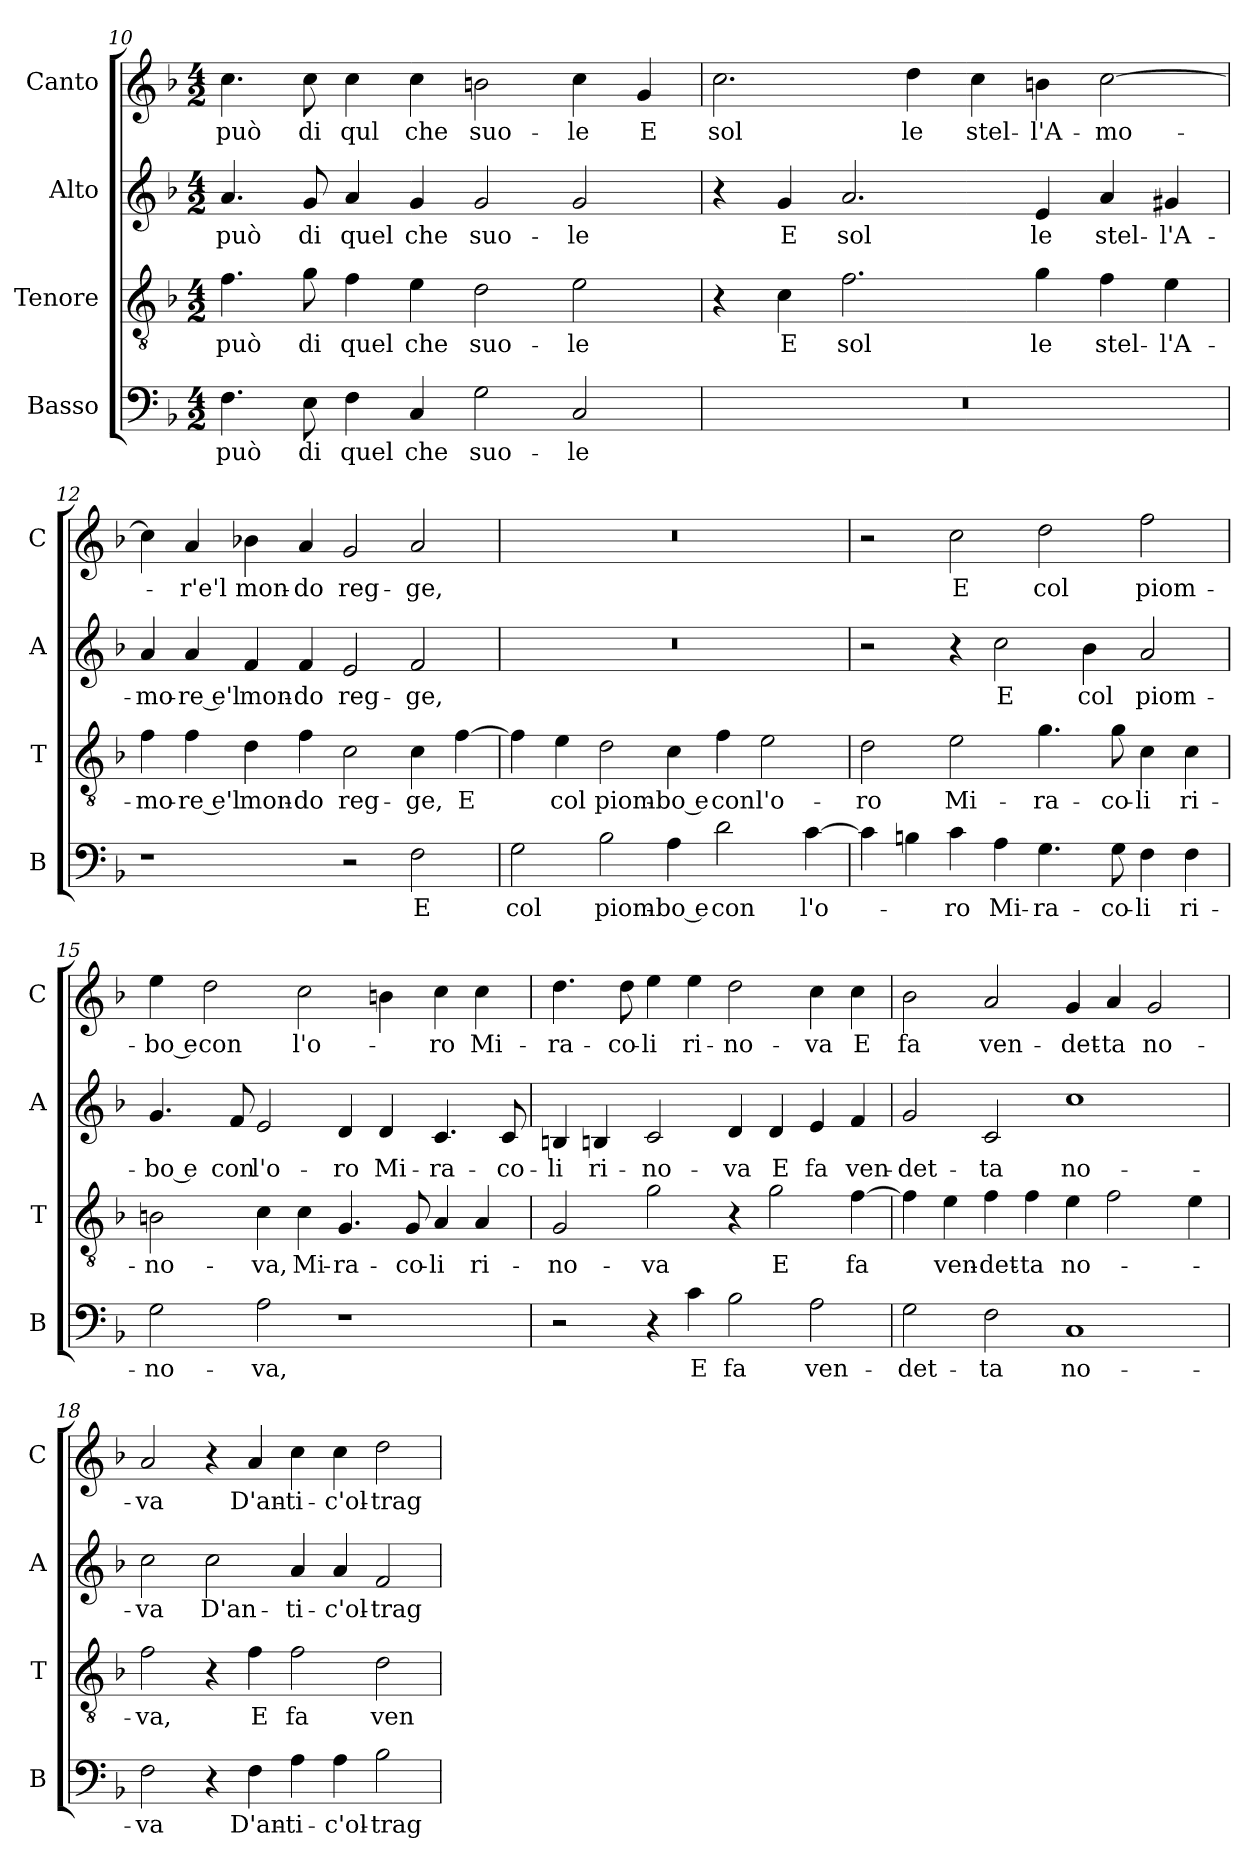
**kern	**text	**kern	**text	**kern	**text	**kern	**text
*part4	*part4	*part3	*part3	*part2	*part2	*part1	*part1
*staff4	*staff4	*staff3	*staff3	*staff2	*staff2	*staff1	*staff1
*I"Basso	*	*I"Tenore	*	*I"Alto	*	*I"Canto	*
*I'B	*	*I'T	*	*I'A	*	*I'C	*
*clefF4	*	*clefGv2	*	*clefG2	*	*clefG2	*
*k[b-]	*	*k[b-]	*	*k[b-]	*	*k[b-]	*
*M4/2	*	*M4/2	*	*M4/2	*	*M4/2	*
=10	=10	=10	=10	=10	=10	=10	=10
4.F	può	4.f	può	4.a	può	4.cc	può
8E	di	8g	di	8g	di	8cc	di
4F	quel	4f	quel	4a	quel	4cc	qul
4C	che	4e	che	4g	che	4cc	che
2G	suo-	2d	suo-	2g	suo-	2bn	suo-
2C	-le	2e	-le	2g	-le	4cc	-le
.	.	.	.	.	.	4g	E
=11	=11	=11	=11	=11	=11	=11	=11
0r	.	4r	.	4r	.	2.cc	sol
.	.	4c	E	4g	E	.	.
.	.	2.f	sol	2.a	sol	.	.
.	.	.	.	.	.	4dd	le
.	.	.	.	.	.	4cc	stel-
.	.	4g	le	4e	le	4bn	-l'A-
.	.	4f	stel-	4a	stel-	[2cc	-mo-
.	.	4e	-l'A-	4g#X	-l'A-	.	.
=12	=12	=12	=12	=12	=12	=12	=12
1r	.	4f	-mo-	4a	-mo-	4cc]	.
.	.	4f	-re e'l	4a	-re e'l	4a	-r'e'l
.	.	4d	mon-	4f	mon-	4b-X	mon-
.	.	4f	-do	4f	-do	4a	-do
2r	.	2c	reg-	2e	reg-	2g	reg-
2F	E	4c	-ge,	2f	-ge,	2a	-ge,
.	.	[4f	E	.	.	.	.
=13	=13	=13	=13	=13	=13	=13	=13
2G	col	4f]	.	0r	.	0r	.
.	.	4e	col	.	.	.	.
2B-	piom-	2d	piom-	.	.	.	.
4A	-bo e	4c	-bo e	.	.	.	.
2d	con	4f	con	.	.	.	.
.	.	2e	l'o-	.	.	.	.
[4c	l'o-	.	.	.	.	.	.
=14	=14	=14	=14	=14	=14	=14	=14
4c]	.	2d	-ro	2r	.	2r	.
4Bn	.	.	.	.	.	.	.
4c	-ro	2e	Mi-	4r	.	2cc	E
4A	Mi-	.	.	2cc	E	.	.
4.G	-ra-	4.g	-ra-	.	.	2dd	col
.	.	.	.	4b-	col	.	.
8G	-co-	8g	-co-	.	.	.	.
4F	-li	4c	-li	2a	piom-	2ff	piom-
4F	ri-	4c	ri-	.	.	.	.
=15	=15	=15	=15	=15	=15	=15	=15
2G	-no-	2Bn	-no-	4.g	-bo e	4ee	-bo e
.	.	.	.	.	.	2dd	con
.	.	.	.	8f	con	.	.
2A	-va,	4c	-va,	2e	l'o-	.	.
.	.	4c	Mi-	.	.	2cc	l'o-
1r	.	4.G	-ra-	4d	-ro	.	.
.	.	.	.	4d	Mi-	4bn	.
.	.	8G	-co-	.	.	.	.
.	.	4A	-li	4.c	-ra-	4cc	-ro
.	.	4A	ri-	.	.	4cc	Mi-
.	.	.	.	8c	-co-	.	.
=16	=16	=16	=16	=16	=16	=16	=16
2r	.	2G	-no-	4Bn	-li	4.dd	-ra-
.	.	.	.	4Bn	ri-	.	.
.	.	.	.	.	.	8dd	-co-
4r	.	2g	-va	2c	-no-	4ee	-li
4c	E	.	.	.	.	4ee	ri-
2B-	fa	4r	.	4d	-va	2dd	-no-
.	.	2g	E	4d	E	.	.
2A	ven-	.	.	4e	fa	4cc	-va
.	.	[4f	fa	4f	ven-	4cc	E
=17	=17	=17	=17	=17	=17	=17	=17
2G	-det-	4f]	.	2g	-det-	2b-	fa
.	.	4e	ven-	.	.	.	.
2F	-ta	4f	-det-	2c	-ta	2a	ven-
.	.	4f	-ta	.	.	.	.
1C	no-	4e	no-	1cc	no-	4g	-det-
.	.	2f	.	.	.	4a	-ta
.	.	.	.	.	.	2g	no-
.	.	4e	.	.	.	.	.
=18	=18	=18	=18	=18	=18	=18	=18
2F	-va	2f	-va,	2cc	-va	2a	-va
4r	.	4r	.	2cc	D'an-	4r	.
4F	D'an-	4f	E	.	.	4a	D'an-
4A	-ti-	2f	fa	4a	-ti-	4cc	-ti-
4A	-c'ol-	.	.	4a	-c'ol-	4cc	-c'ol-
2B-	-trag-	2d	ven-	2f	-trag-	2dd	-trag-
=	=	=	=	=	=	=	=
*-	*-	*-	*-	*-	*-	*-	*-
